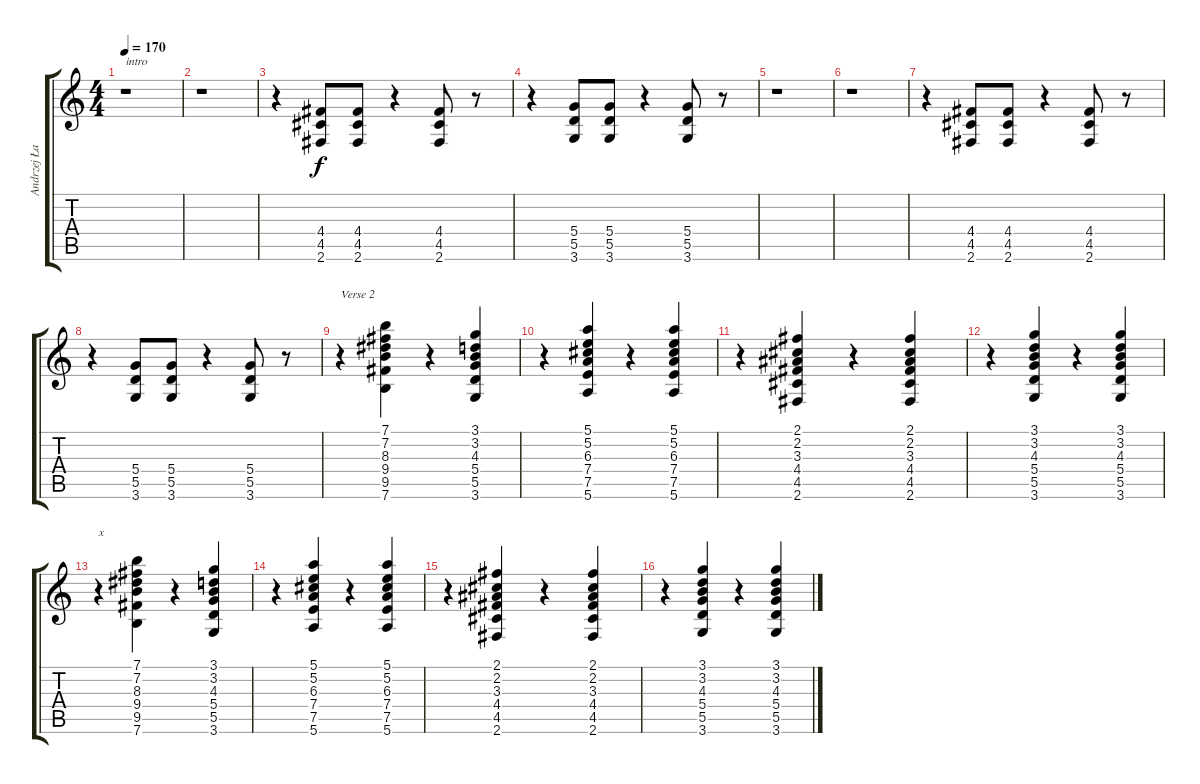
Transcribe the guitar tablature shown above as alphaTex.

\track ("Andrzej Łabędzki" "Andrzej Ła") {instrument acousticguitarsteel}
\staff {score tabs}
\tuning (E4 B3 G3 D3 A2 E2) {hide}
\ts (4 4)
\tempo 170
\clef g2
\ks c
r.1{txt "intro" dy f} |
r.1 |
r.4 (4.4 4.5 2.6).8 (4.4 4.5 2.6).8 r.4 (4.4 4.5 2.6).8 r.8 |
r.4 (5.4 5.5 3.6).8 (5.4 5.5 3.6).8 r.4 (5.4 5.5 3.6).8 r.8 |
r.1 |
r.1 |
r.4 (4.4 4.5 2.6).8 (4.4 4.5 2.6).8 r.4 (4.4 4.5 2.6).8 r.8 |
r.4 (5.4 5.5 3.6).8 (5.4 5.5 3.6).8 r.4 (5.4 5.5 3.6).8 r.8 |
r.4{txt "Verse 2"} (7.1 7.2 8.3 9.4 9.5 7.6).4 r.4 (3.1 3.2 4.3 5.4 5.5 3.6).4 |
r.4 (5.1 5.2 6.3 7.4 7.5 5.6).4 r.4 (5.1 5.2 6.3 7.4 7.5 5.6).4 |
r.4 (2.1 2.2 3.3 4.4 4.5 2.6).4 r.4 (2.1 2.2 3.3 4.4 4.5 2.6).4 |
r.4 (3.1 3.2 4.3 5.4 5.5 3.6).4 r.4 (3.1 3.2 4.3 5.4 5.5 3.6).4 |
r.4{txt "x"} (7.1 7.2 8.3 9.4 9.5 7.6).4 r.4 (3.1 3.2 4.3 5.4 5.5 3.6).4 |
r.4 (5.1 5.2 6.3 7.4 7.5 5.6).4 r.4 (5.1 5.2 6.3 7.4 7.5 5.6).4 |
r.4 (2.1 2.2 3.3 4.4 4.5 2.6).4 r.4 (2.1 2.2 3.3 4.4 4.5 2.6).4 |
r.4 (3.1 3.2 4.3 5.4 5.5 3.6).4 r.4 (3.1 3.2 4.3 5.4 5.5 3.6).4
